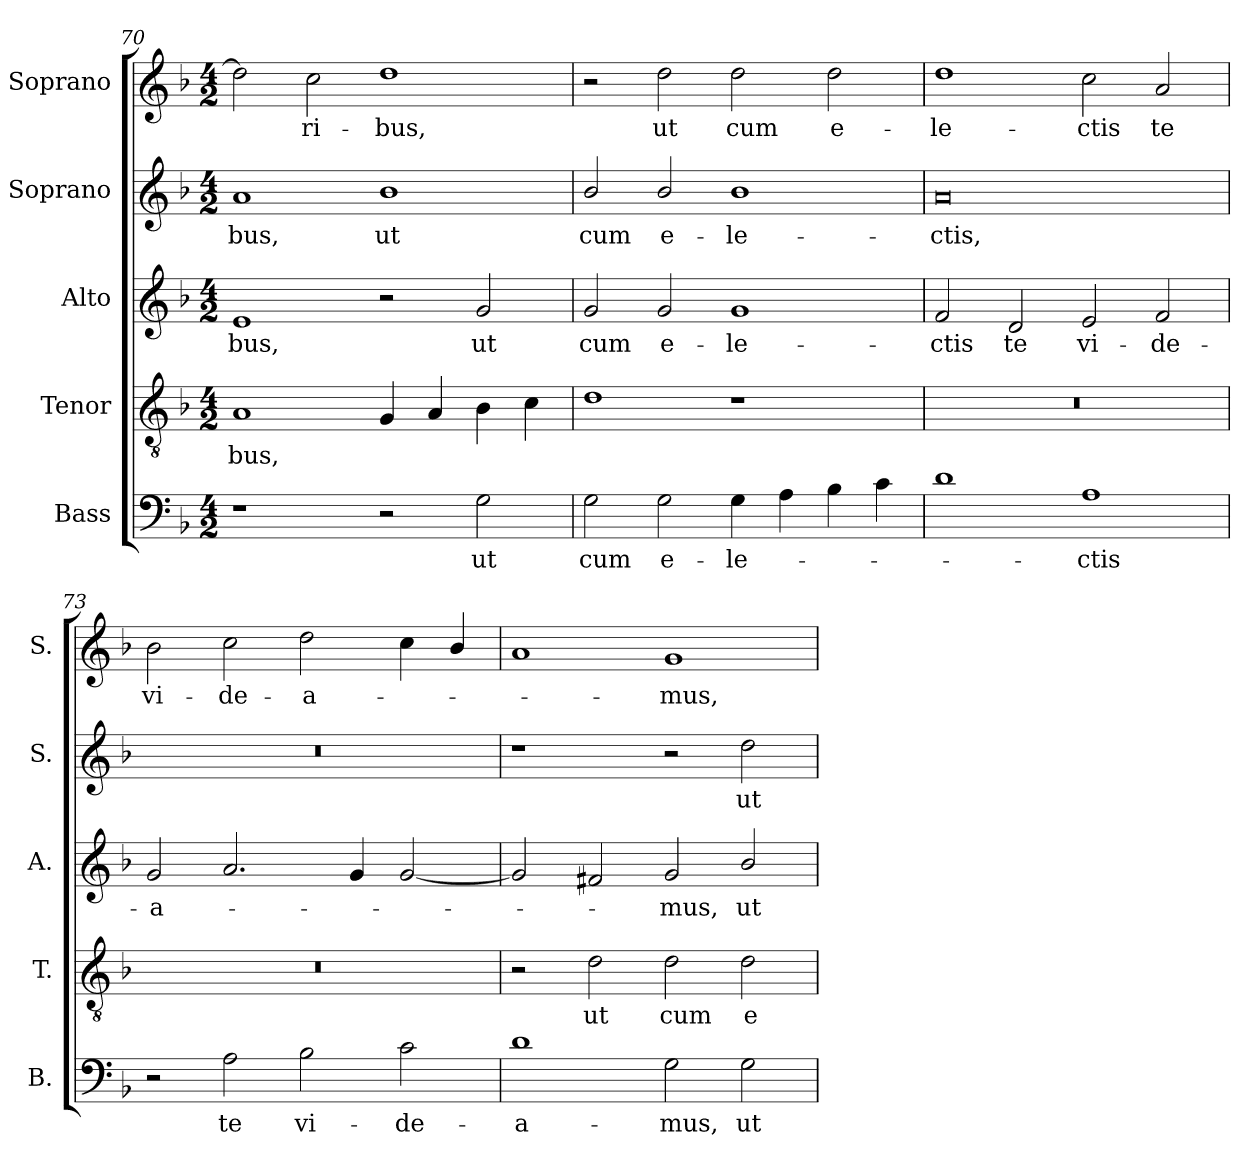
**kern	**text	**kern	**text	**kern	**text	**kern	**text	**kern	**text
*part5	*part5	*part4	*part4	*part3	*part3	*part2	*part2	*part1	*part1
*staff5	*staff5	*staff4	*staff4	*staff3	*staff3	*staff2	*staff2	*staff1	*staff1
*I"Bass	*	*I"Tenor	*	*I"Alto	*	*I"Soprano	*	*I"Soprano	*
*I'B.	*	*I'T.	*	*I'A.	*	*I'S.	*	*I'S.	*
*clefF4	*	*clefGv2	*	*clefG2	*	*clefG2	*	*clefG2	*
*	*	*ITrd7c12	*	*	*	*	*	*	*
*k[b-]	*	*k[b-]	*	*k[b-]	*	*k[b-]	*	*k[b-]	*
*F:	*	*F:	*	*F:	*	*F:	*	*F:	*
*M4/2	*	*M4/2	*	*M4/2	*	*M4/2	*	*M4/2	*
=70	=70	=70	=70	=70	=70	=70	=70	=70	=70
!	!	!	!LO:LY:b:color=#000000	!	!	!	!	!	!
!	!	!	!	!	!LO:LY:b:color=#000000	!	!	!	!
!	!	!	!	!	!	!	!LO:LY:b:color=#000000	!	!
1r	.	1AAi	-bus,	1ei	-bus,	1ai	-bus,	2ddi\]	.
!	!	!	!	!	!	!	!	!	!LO:LY:b:color=#000000
.	.	.	.	.	.	.	.	2cci\	-ri-
!	!	!	!	!	!	!	!LO:LY:b:color=#000000	!	!
!	!	!	!	!	!	!	!	!	!LO:LY:b:color=#000000
2r	.	4GGi/	.	2r	.	1b-i	ut	1ddi	-bus,
.	.	4AAi/	.	.	.	.	.	.	.
!	!LO:LY:b:color=#000000	!	!	!	!	!	!	!	!
!	!	!	!	!	!LO:LY:b:color=#000000	!	!	!	!
2Gi\	ut	4BB-i\	.	2gi/	ut	.	.	.	.
.	.	4Ci\	.	.	.	.	.	.	.
!!LO:PB:g=z
=71	=71	=71	=71	=71	=71	=71	=71	=71	=71
!	!LO:LY:b:color=#000000	!	!	!	!	!	!	!	!
!	!	!	!	!	!LO:LY:b:color=#000000	!	!	!	!
!	!	!	!	!	!	!	!LO:LY:b:color=#000000	!	!
2Gi\	cum	1Di	.	2gi/	cum	2b-i/	cum	2r	.
!	!LO:LY:b:color=#000000	!	!	!	!	!	!	!	!
!	!	!	!	!	!LO:LY:b:color=#000000	!	!	!	!
!	!	!	!	!	!	!	!LO:LY:b:color=#000000	!	!
!	!	!	!	!	!	!	!	!	!LO:LY:b:color=#000000
2Gi\	e-	.	.	2gi/	e-	2b-i/	e-	2ddi\	ut
!	!LO:LY:b:color=#000000	!	!	!	!	!	!	!	!
!	!	!	!	!	!LO:LY:b:color=#000000	!	!	!	!
!	!	!	!	!	!	!	!LO:LY:b:color=#000000	!	!
!	!	!	!	!	!	!	!	!	!LO:LY:b:color=#000000
4Gi\	-le-	1r	.	1gi	-le-	1b-i	-le-	2ddi\	cum
4Ai\	.	.	.	.	.	.	.	.	.
!	!	!	!	!	!	!	!	!	!LO:LY:b:color=#000000
4B-i\	.	.	.	.	.	.	.	2ddi\	e-
4ci\	.	.	.	.	.	.	.	.	.
=72	=72	=72	=72	=72	=72	=72	=72	=72	=72
!	!	!LO:N:vis=1	!	!	!	!	!	!	!
!	!	!	!	!	!LO:LY:b:color=#000000	!	!	!	!
!	!	!	!	!	!	!	!LO:LY:b:color=#000000	!	!
!	!	!	!	!	!	!	!	!	!LO:LY:b:color=#000000
1di	.	0r	.	2fi/	-ctis	0ai	-ctis,	1ddi	-le-
!	!	!	!	!	!LO:LY:b:color=#000000	!	!	!	!
.	.	.	.	2di/	te	.	.	.	.
!	!LO:LY:b:color=#000000	!	!	!	!	!	!	!	!
!	!	!	!	!	!LO:LY:b:color=#000000	!	!	!	!
!	!	!	!	!	!	!	!	!	!LO:LY:b:color=#000000
1Ai	-ctis	.	.	2ei/	vi-	.	.	2cci\	-ctis
!	!	!	!	!	!LO:LY:b:color=#000000	!	!	!	!
!	!	!	!	!	!	!	!	!	!LO:LY:b:color=#000000
.	.	.	.	2fi/	-de-	.	.	2ai/	te
=73	=73	=73	=73	=73	=73	=73	=73	=73	=73
!	!	!LO:N:vis=1	!	!	!	!	!	!	!
!	!	!	!	!	!LO:LY:b:color=#000000	!LO:N:vis=1	!	!	!
!	!	!	!	!	!	!	!	!	!LO:LY:b:color=#000000
2r	.	0r	.	2gi/	-a-	0r	.	2b-i\	vi-
!	!LO:LY:b:color=#000000	!	!	!	!	!	!	!	!
!	!	!	!	!	!	!	!	!	!LO:LY:b:color=#000000
2Ai\	te	.	.	2.ai/	.	.	.	2cci\	-de-
!	!LO:LY:b:color=#000000	!	!	!	!	!	!	!	!
!	!	!	!	!	!	!	!	!	!LO:LY:b:color=#000000
2B-i\	vi-	.	.	.	.	.	.	2ddi\	-a-
.	.	.	.	4gi/	.	.	.	.	.
!	!LO:LY:b:color=#000000	!	!	!	!	!	!	!	!
2ci\	-de-	.	.	[2gi/	.	.	.	4cci\	.
.	.	.	.	.	.	.	.	4b-i/	.
=74	=74	=74	=74	=74	=74	=74	=74	=74	=74
!	!LO:LY:b:color=#000000	!	!	!	!	!	!	!	!
1di	-a-	2r	.	2gi/]	.	1r	.	1ai	.
!	!	!	!LO:LY:b:color=#000000	!	!	!	!	!	!
.	.	2Di\	ut	2f#Xi/	.	.	.	.	.
!	!LO:LY:b:color=#000000	!	!	!	!	!	!	!	!
!	!	!	!LO:LY:b:color=#000000	!	!	!	!	!	!
!	!	!	!	!	!LO:LY:b:color=#000000	!	!	!	!
!	!	!	!	!	!	!	!	!	!LO:LY:b:color=#000000
2Gi\	-mus,	2Di\	cum	2gi/	-mus,	2r	.	1gi	-mus,
!	!LO:LY:b:color=#000000	!	!	!	!	!	!	!	!
!	!	!	!LO:LY:b:color=#000000	!	!	!	!	!	!
!	!	!	!	!	!LO:LY:b:color=#000000	!	!	!	!
!	!	!	!	!	!	!	!LO:LY:b:color=#000000	!	!
2Gi\	ut	2Di\	e-	2b-i/	ut	2ddi\	ut	.	.
=	=	=	=	=	=	=	=	=	=
*-	*-	*-	*-	*-	*-	*-	*-	*-	*-
